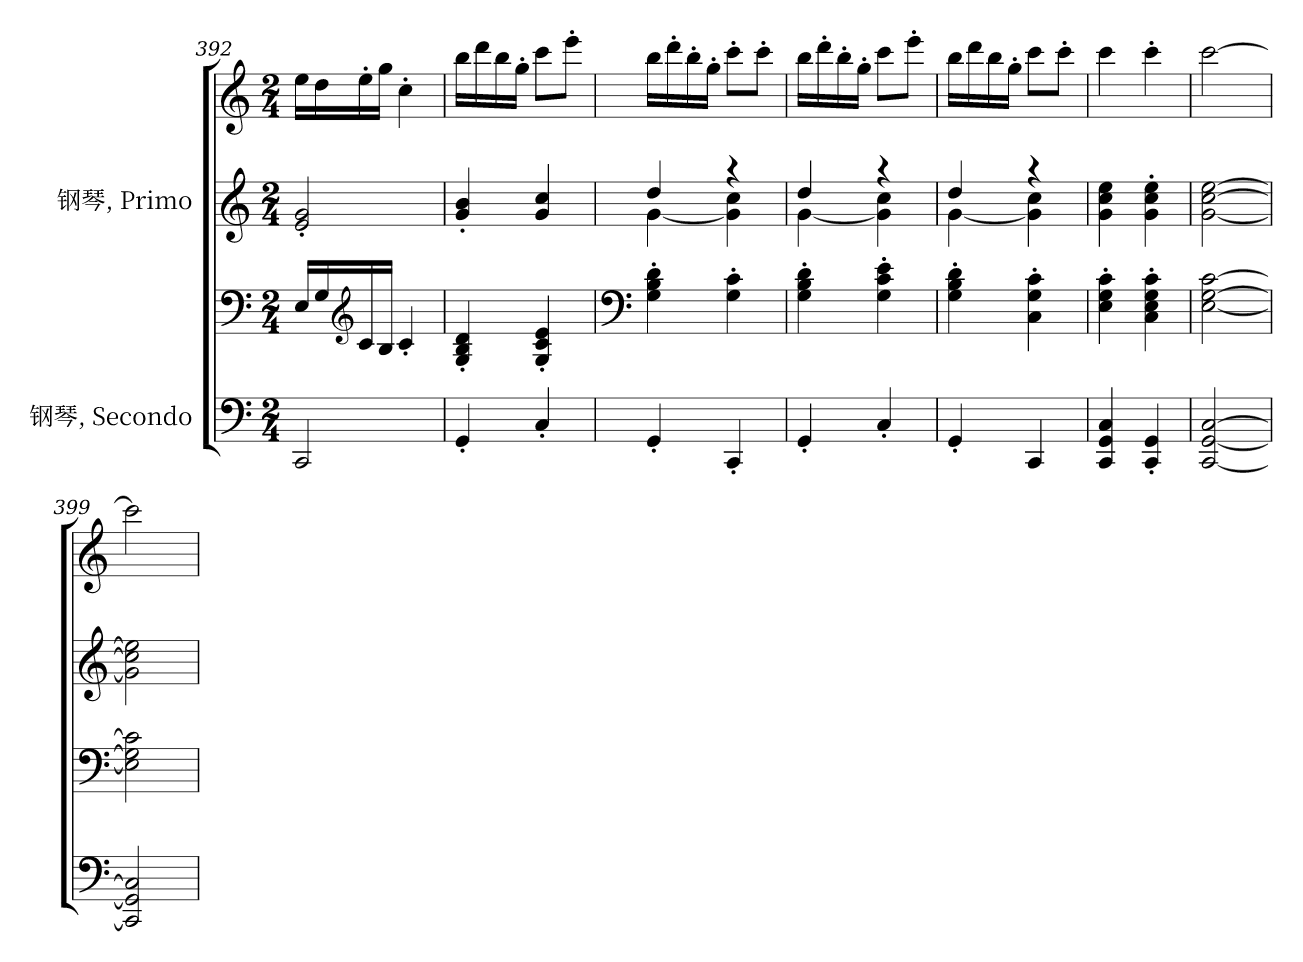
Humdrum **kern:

**kern	**kern	**kern	**kern
*part2	*part2	*part1	*part1
*staff4	*staff3	*staff2	*staff1
*I"钢琴, Secondo	*	*I"钢琴, Primo	*
*clefF4	*clefF4	*clefG2	*clefG2
*k[]	*k[]	*k[]	*k[]
*M2/4	*M2/4	*M2/4	*M2/4
=392	=392	=392	=392
2CC/	16E/LL	2e/' 2g/'	16ee\LL
.	16G/	.	16dd\
*	*clefG2	*	*
.	16c/	.	16ee'\
.	16B/JJ	.	16gg\JJ
.	4c'/	.	4cc'\
=393	=393	=393	=393
4GG'/	4G/' 4B/' 4d/'	4g/' 4b/'	16bb\LL
.	.	.	16ddd\
.	.	.	16bb\
.	.	.	16gg'\JJ
4C'/	4G/' 4c/' 4e/'	4g/ 4cc/	8ccc\L
.	.	.	8eee'\J
!!LO:LB:g=z
=394	=394	=394	=394
*	*clefF4	*	*
*	*	*^	*
4GG'/	4G\' 4B\' 4d\'	4dd/	[4g\	16bb\LL
.	.	.	.	16ddd'\
.	.	.	.	16bb'\
.	.	.	.	16gg'\JJ
4CC'/	4G\' 4c\'	4r	4g\] 4cc\	8ccc'\L
.	.	.	.	8ccc'\J
=395	=395	=395	=395	=395
4GG'/	4G\' 4B\' 4d\'	4dd/	[4g\	16bb\LL
.	.	.	.	16ddd'\
.	.	.	.	16bb'\
.	.	.	.	16gg'\JJ
4C'/	4G\' 4c\' 4e\'	4r	4g\] 4cc\	8ccc\L
.	.	.	.	8eee'\J
=396	=396	=396	=396	=396
4GG'/	4G\' 4B\' 4d\'	4dd/	[4g\	16bb\LL
.	.	.	.	16ddd\
.	.	.	.	16bb\
.	.	.	.	16gg'\JJ
4CC/	4C\' 4G\' 4c\'	4r	4g\] 4cc\	8ccc\L
.	.	.	.	8ccc'\J
*	*	*v	*v	*
=397	=397	=397	=397
4CC/ 4GG/ 4C/	4E\' 4G\' 4c\'	4g\ 4cc\ 4ee\	4ccc\
4CC/' 4GG/'	4C\' 4E\' 4G\' 4c\'	4g\' 4cc\' 4ee\'	4ccc'\
=398	=398	=398	=398
[2CC/ [2GG/ [2C/	[2E\ [2G\ [2c\	[2g\ [2cc\ [2ee\	[2ccc\
=399	=399	=399	=399
2CC/] 2GG/] 2C/]	2E\] 2G\] 2c\]	2g\] 2cc\] 2ee\]	2ccc\]
=	=	=	=
*-	*-	*-	*-
